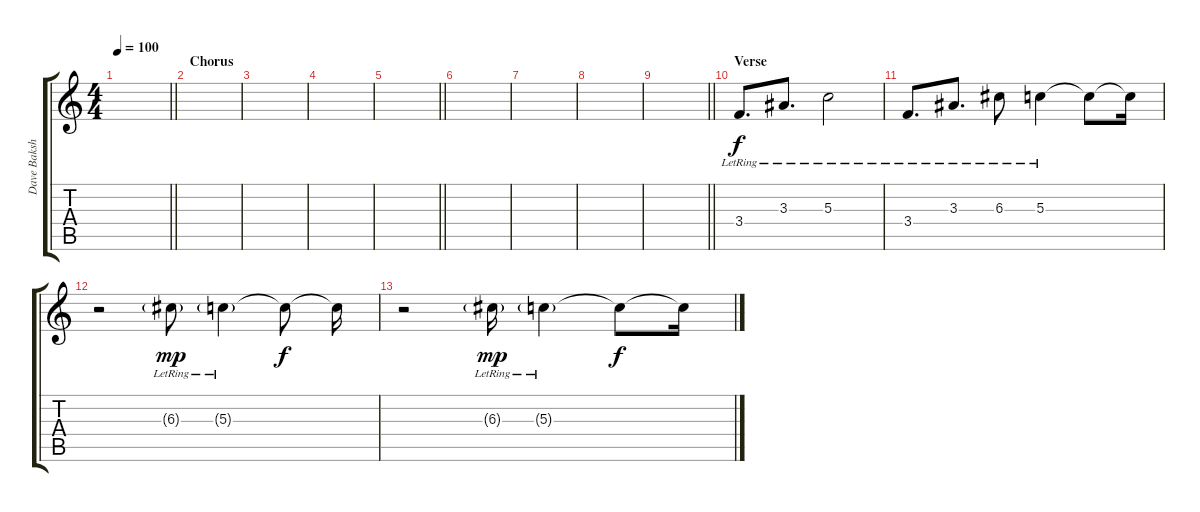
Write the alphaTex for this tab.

\track ("Dave Baksh Lead " "Dave Baksh") {instrument electricguitarclean}
\staff {score tabs}
\tuning (E4 B3 G3 D3 A2 D2) {hide}
\ts (4 4)
\tempo 100
\clef g2
\barLineRight lightlight
\ks c
|
\section ("" "Chorus")
|
|
|
\barLineRight lightlight
|
|
|
|
\barLineRight lightlight
|
\section ("" "Verse")
3.4{lr}.8{d} 3.3{lr}.8{d} 5.3{lr}.2 |
3.4{lr}.8{d} 3.3{lr}.8{d} 6.3{lr}.8 5.3{lr}.4 5.3{t}.8 5.3{t}.16 |
r.2 6.3{g lr}.8{dy mp} 5.3{g lr}.4 5.3{t}.8{dy f} 5.3{t}.16 |
r.2 6.3{g lr}.16{dy mp} 5.3{g lr}.4 5.3{t}.8{dy f} 5.3{t}.16
